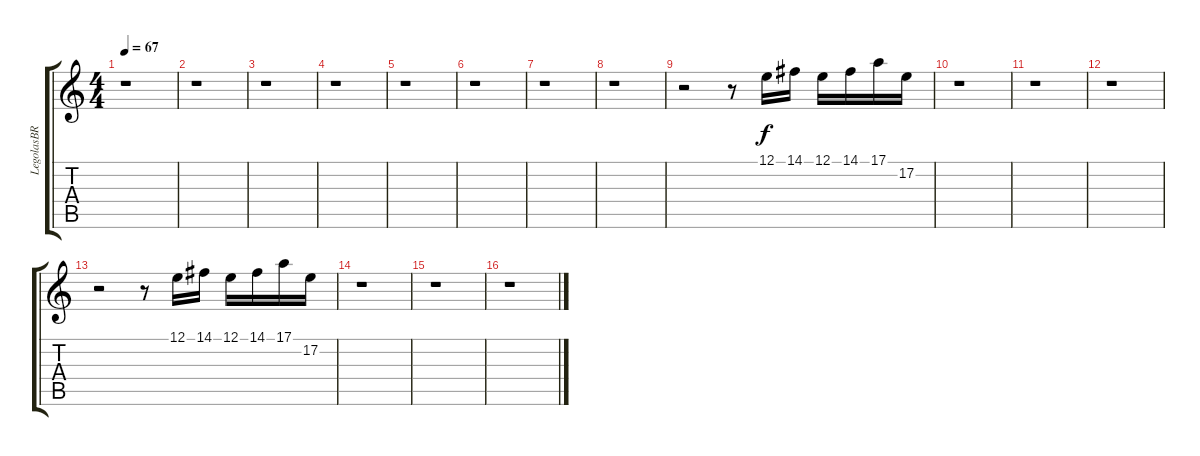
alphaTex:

\track ("LegolasBR" "LegolasBR") {instrument flute}
\staff {score tabs}
\tuning (E4 B3 G3 D3 A2 E2) {hide}
\ts (4 4)
\tempo 67
\clef g2
\ks c
r.1{dy f} |
r.1 |
r.1 |
r.1 |
r.1 |
r.1 |
r.1 |
r.1 |
r.2 r.8 12.1.16 14.1.16 12.1.16 14.1.16 17.1.16 17.2.16 |
r.1 |
r.1 |
r.1 |
r.2 r.8 12.1.16 14.1.16 12.1.16 14.1.16 17.1.16 17.2.16 |
r.1 |
r.1 |
r.1
